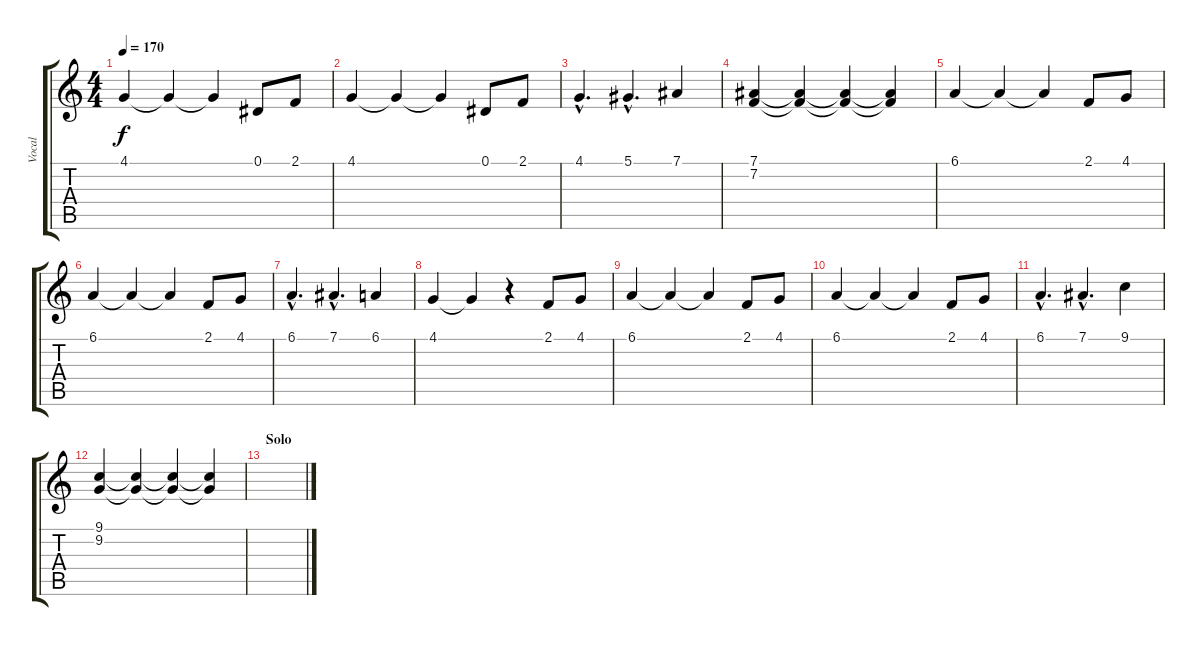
\track ("Vocal" "Vocal") {instrument tenorsax}
\staff {score tabs}
\tuning (Eb4 Bb3 Gb3 Db3 Ab2 Eb2) {hide}
\ts (4 4)
\tempo 170
\clef g2
\ks c
4.1.4{dy f} 4.1{t}.4 4.1{t}.4 0.1.8 2.1.8 |
4.1.4 4.1{t}.4 4.1{t}.4 0.1.8 2.1.8 |
4.1{hac}.4{d} 5.1{hac}.4{d} 7.1.4 |
(7.1 7.2).4 (7.1{t} 7.2{t}).4 (7.1{t} 7.2{t}).4 (7.1{t} 7.2{t}).4 |
6.1.4 6.1{t}.4 6.1{t}.4 2.1.8 4.1.8 |
6.1.4 6.1{t}.4 6.1{t}.4 2.1.8 4.1.8 |
6.1{hac}.4{d} 7.1{hac}.4{d} 6.1.4 |
4.1.4 4.1{t}.4 r.4 2.1.8 4.1.8 |
6.1.4 6.1{t}.4 6.1{t}.4 2.1.8 4.1.8 |
6.1.4 6.1{t}.4 6.1{t}.4 2.1.8 4.1.8 |
6.1{hac}.4{d} 7.1{hac}.4{d} 9.1.4 |
(9.1 9.2).4 (9.1{t} 9.2{t}).4 (9.1{t} 9.2{t}).4 (9.1{t} 9.2{t}).4 |
\section ("" "Solo")
